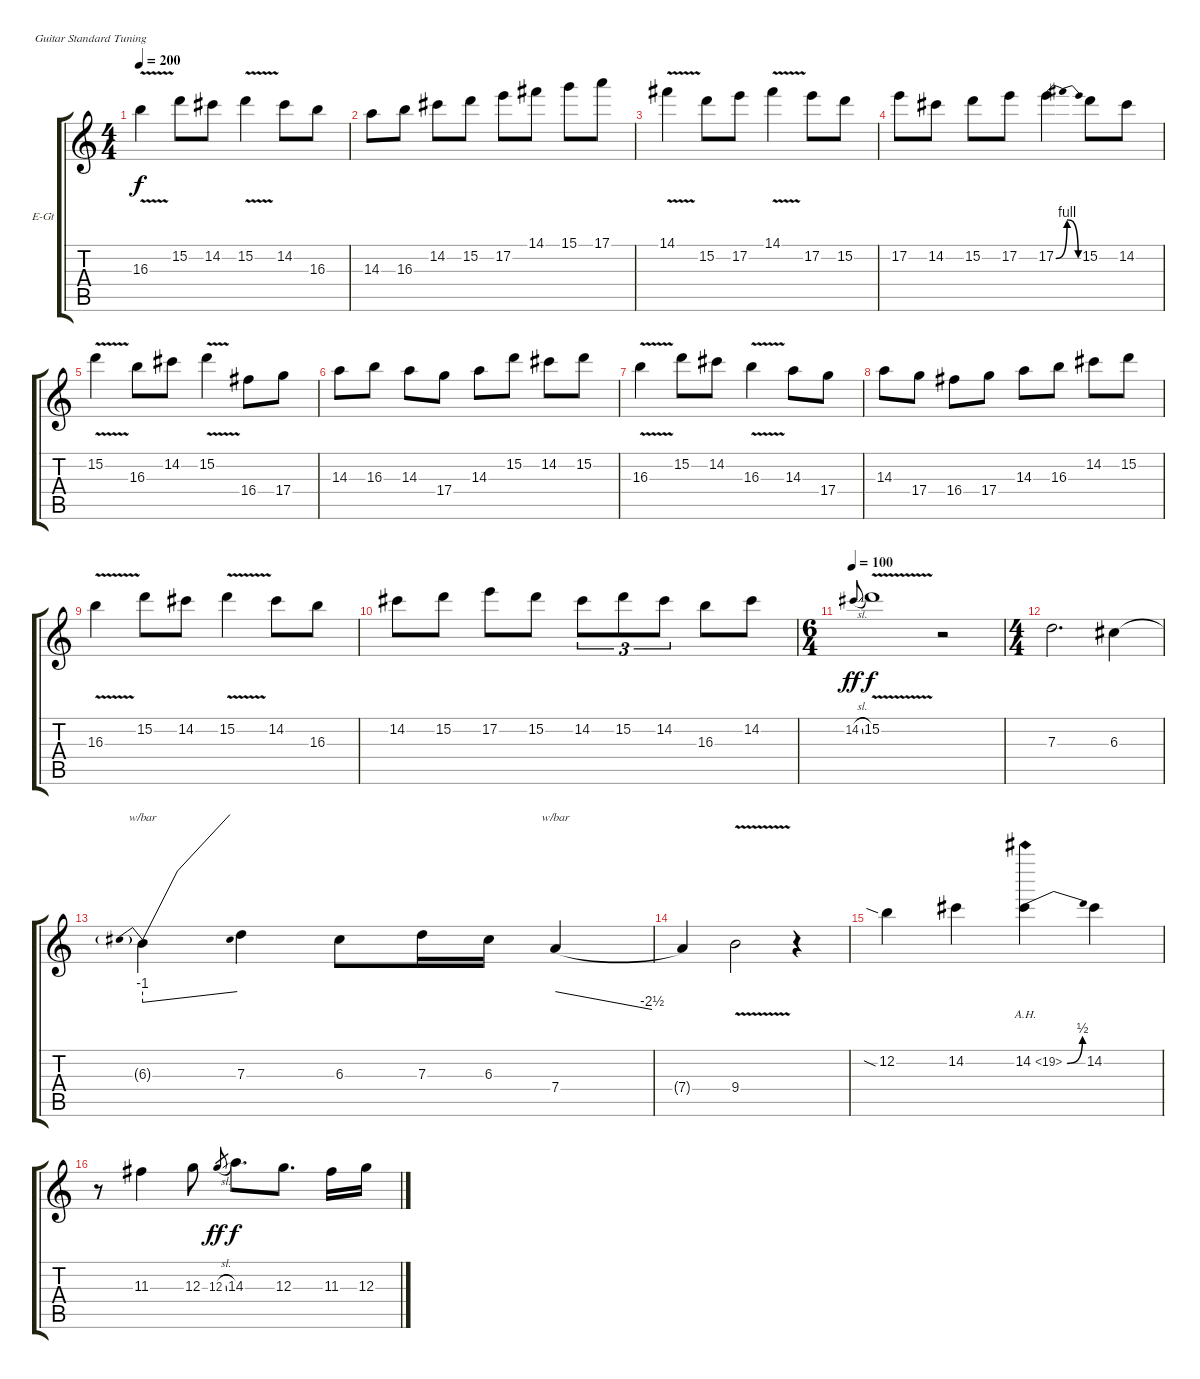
\bracketExtendMode groupsimilarinstruments
\firstSystemTrackNameOrientation horizontal
\otherSystemsTrackNameOrientation horizontal
\track ("Guitare Principale" "E-Gt") {instrument distortionguitar}
\staff {score tabs}
\tuning (E4 B3 G3 D3 A2 E2)
\ts (4 4)
\tempo 200
\clef g2
\ks c
16.3{v}.4{dy f} 15.2.8 14.2.8 15.2{v}.4 14.2.8 16.3.8 |
14.3.8 16.3.8 14.2.8 15.2.8 17.2.8 14.1.8 15.1.8 17.1.8 |
14.1{v}.4 15.2.8 17.2.8 14.1{v}.4 17.2.8 15.2.8 |
17.2.8 14.2.8 15.2.8 17.2.8 17.2{be (bendrelease 0 0 30 4 30 4 60 0)}.4 15.2.8 14.2.8 |
15.2{v}.4 16.3.8 14.2.8 15.2{v}.4 16.4.8 17.4.8 |
14.3.8 16.3.8 14.3.8 17.4.8 14.3.8 15.2.8 14.2.8 15.2.8 |
16.3{v}.4 15.2.8 14.2.8 16.3{v}.4 14.3.8 17.4.8 |
14.3.8 17.4.8 16.4.8 17.4.8 14.3.8 16.3.8 14.2.8 15.2.8 |
16.3{v}.4 15.2.8 14.2.8 15.2{v}.4 14.2.8 16.3.8 |
14.2.8 15.2.8 17.2.8 15.2.8 14.2.8{tu (3 2)} 15.2.8{tu (3 2)} 14.2.8{tu (3 2)} 16.3.8 14.2.8 |
\ts (6 4)
\beaming (8 2 2 2 6)
\tempo 100
14.2{sl}.8{gr onbeat dy ff} 15.2{v}.1{dy f} r.2 |
\ts (4 4)
\beaming (8 2 2 2 2)
7.3.2{d} 6.3.4 |
6.3{t}.4{tbe (predivedive default 0 -4 60 0)} 7.3.4 6.3.8 7.3.16 6.3.16 7.4.4{tbe (dive default 0 0 60 -10)} |
7.4{t}.4 9.4{v}.2 r.4 |
12.2{sia}.4 14.2.4 14.2{be (bend 0 0 60 2) ah 5}.4 14.2.4 |
r.8 11.3.4 12.3.8 12.3{sl}.8{gr dy ff} 14.3.8{d dy f} 12.3.8{d} 11.3.16 12.3.16
